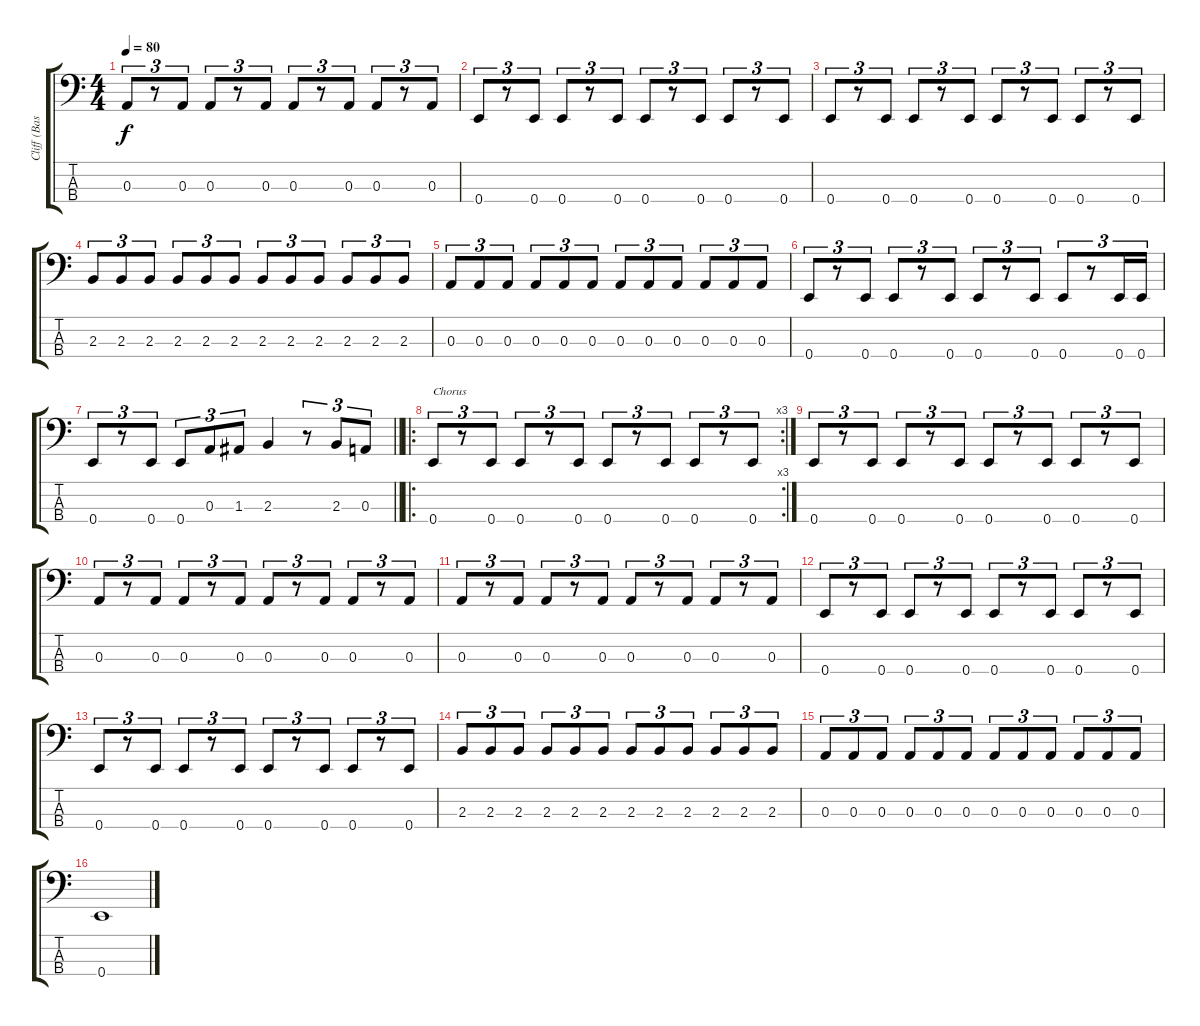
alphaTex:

\track ("Cliff (Bass)" "Cliff (Bas") {instrument electricbassfinger}
\staff {score tabs}
\tuning (G2 D2 A1 E1) {hide}
\ts (4 4)
\tempo 80
\clef f4
\ks c
0.3.8{tu (3 2) dy f} r.8{tu (3 2)} 0.3.8{tu (3 2)} 0.3.8{tu (3 2)} r.8{tu (3 2)} 0.3.8{tu (3 2)} 0.3.8{tu (3 2)} r.8{tu (3 2)} 0.3.8{tu (3 2)} 0.3.8{tu (3 2)} r.8{tu (3 2)} 0.3.8{tu (3 2)} |
0.4.8{tu (3 2)} r.8{tu (3 2)} 0.4.8{tu (3 2)} 0.4.8{tu (3 2)} r.8{tu (3 2)} 0.4.8{tu (3 2)} 0.4.8{tu (3 2)} r.8{tu (3 2)} 0.4.8{tu (3 2)} 0.4.8{tu (3 2)} r.8{tu (3 2)} 0.4.8{tu (3 2)} |
0.4.8{tu (3 2)} r.8{tu (3 2)} 0.4.8{tu (3 2)} 0.4.8{tu (3 2)} r.8{tu (3 2)} 0.4.8{tu (3 2)} 0.4.8{tu (3 2)} r.8{tu (3 2)} 0.4.8{tu (3 2)} 0.4.8{tu (3 2)} r.8{tu (3 2)} 0.4.8{tu (3 2)} |
2.3.8{tu (3 2)} 2.3.8{tu (3 2)} 2.3.8{tu (3 2)} 2.3.8{tu (3 2)} 2.3.8{tu (3 2)} 2.3.8{tu (3 2)} 2.3.8{tu (3 2)} 2.3.8{tu (3 2)} 2.3.8{tu (3 2)} 2.3.8{tu (3 2)} 2.3.8{tu (3 2)} 2.3.8{tu (3 2)} |
0.3.8{tu (3 2)} 0.3.8{tu (3 2)} 0.3.8{tu (3 2)} 0.3.8{tu (3 2)} 0.3.8{tu (3 2)} 0.3.8{tu (3 2)} 0.3.8{tu (3 2)} 0.3.8{tu (3 2)} 0.3.8{tu (3 2)} 0.3.8{tu (3 2)} 0.3.8{tu (3 2)} 0.3.8{tu (3 2)} |
0.4.8{tu (3 2)} r.8{tu (3 2)} 0.4.8{tu (3 2)} 0.4.8{tu (3 2)} r.8{tu (3 2)} 0.4.8{tu (3 2)} 0.4.8{tu (3 2)} r.8{tu (3 2)} 0.4.8{tu (3 2)} 0.4.8{tu (3 2)} r.8{tu (3 2)} 0.4.16{tu (3 2)} 0.4.16{tu (3 2)} |
\barLineRight lightlight
0.4.8{tu (3 2)} r.8{tu (3 2)} 0.4.8{tu (3 2)} 0.4.8{tu (3 2)} 0.3.8{tu (3 2)} 1.3.8{tu (3 2)} 2.3.4 r.8{tu (3 2)} 2.3.8{tu (3 2)} 0.3.8{tu (3 2)} |
\ro
\rc 3
0.4.8{tu (3 2) txt "Chorus"} r.8{tu (3 2)} 0.4.8{tu (3 2)} 0.4.8{tu (3 2)} r.8{tu (3 2)} 0.4.8{tu (3 2)} 0.4.8{tu (3 2)} r.8{tu (3 2)} 0.4.8{tu (3 2)} 0.4.8{tu (3 2)} r.8{tu (3 2)} 0.4.8{tu (3 2)} |
0.4.8{tu (3 2)} r.8{tu (3 2)} 0.4.8{tu (3 2)} 0.4.8{tu (3 2)} r.8{tu (3 2)} 0.4.8{tu (3 2)} 0.4.8{tu (3 2)} r.8{tu (3 2)} 0.4.8{tu (3 2)} 0.4.8{tu (3 2)} r.8{tu (3 2)} 0.4.8{tu (3 2)} |
0.3.8{tu (3 2)} r.8{tu (3 2)} 0.3.8{tu (3 2)} 0.3.8{tu (3 2)} r.8{tu (3 2)} 0.3.8{tu (3 2)} 0.3.8{tu (3 2)} r.8{tu (3 2)} 0.3.8{tu (3 2)} 0.3.8{tu (3 2)} r.8{tu (3 2)} 0.3.8{tu (3 2)} |
0.3.8{tu (3 2)} r.8{tu (3 2)} 0.3.8{tu (3 2)} 0.3.8{tu (3 2)} r.8{tu (3 2)} 0.3.8{tu (3 2)} 0.3.8{tu (3 2)} r.8{tu (3 2)} 0.3.8{tu (3 2)} 0.3.8{tu (3 2)} r.8{tu (3 2)} 0.3.8{tu (3 2)} |
0.4.8{tu (3 2)} r.8{tu (3 2)} 0.4.8{tu (3 2)} 0.4.8{tu (3 2)} r.8{tu (3 2)} 0.4.8{tu (3 2)} 0.4.8{tu (3 2)} r.8{tu (3 2)} 0.4.8{tu (3 2)} 0.4.8{tu (3 2)} r.8{tu (3 2)} 0.4.8{tu (3 2)} |
0.4.8{tu (3 2)} r.8{tu (3 2)} 0.4.8{tu (3 2)} 0.4.8{tu (3 2)} r.8{tu (3 2)} 0.4.8{tu (3 2)} 0.4.8{tu (3 2)} r.8{tu (3 2)} 0.4.8{tu (3 2)} 0.4.8{tu (3 2)} r.8{tu (3 2)} 0.4.8{tu (3 2)} |
2.3.8{tu (3 2)} 2.3.8{tu (3 2)} 2.3.8{tu (3 2)} 2.3.8{tu (3 2)} 2.3.8{tu (3 2)} 2.3.8{tu (3 2)} 2.3.8{tu (3 2)} 2.3.8{tu (3 2)} 2.3.8{tu (3 2)} 2.3.8{tu (3 2)} 2.3.8{tu (3 2)} 2.3.8{tu (3 2)} |
0.3.8{tu (3 2)} 0.3.8{tu (3 2)} 0.3.8{tu (3 2)} 0.3.8{tu (3 2)} 0.3.8{tu (3 2)} 0.3.8{tu (3 2)} 0.3.8{tu (3 2)} 0.3.8{tu (3 2)} 0.3.8{tu (3 2)} 0.3.8{tu (3 2)} 0.3.8{tu (3 2)} 0.3.8{tu (3 2)} |
0.4.1
